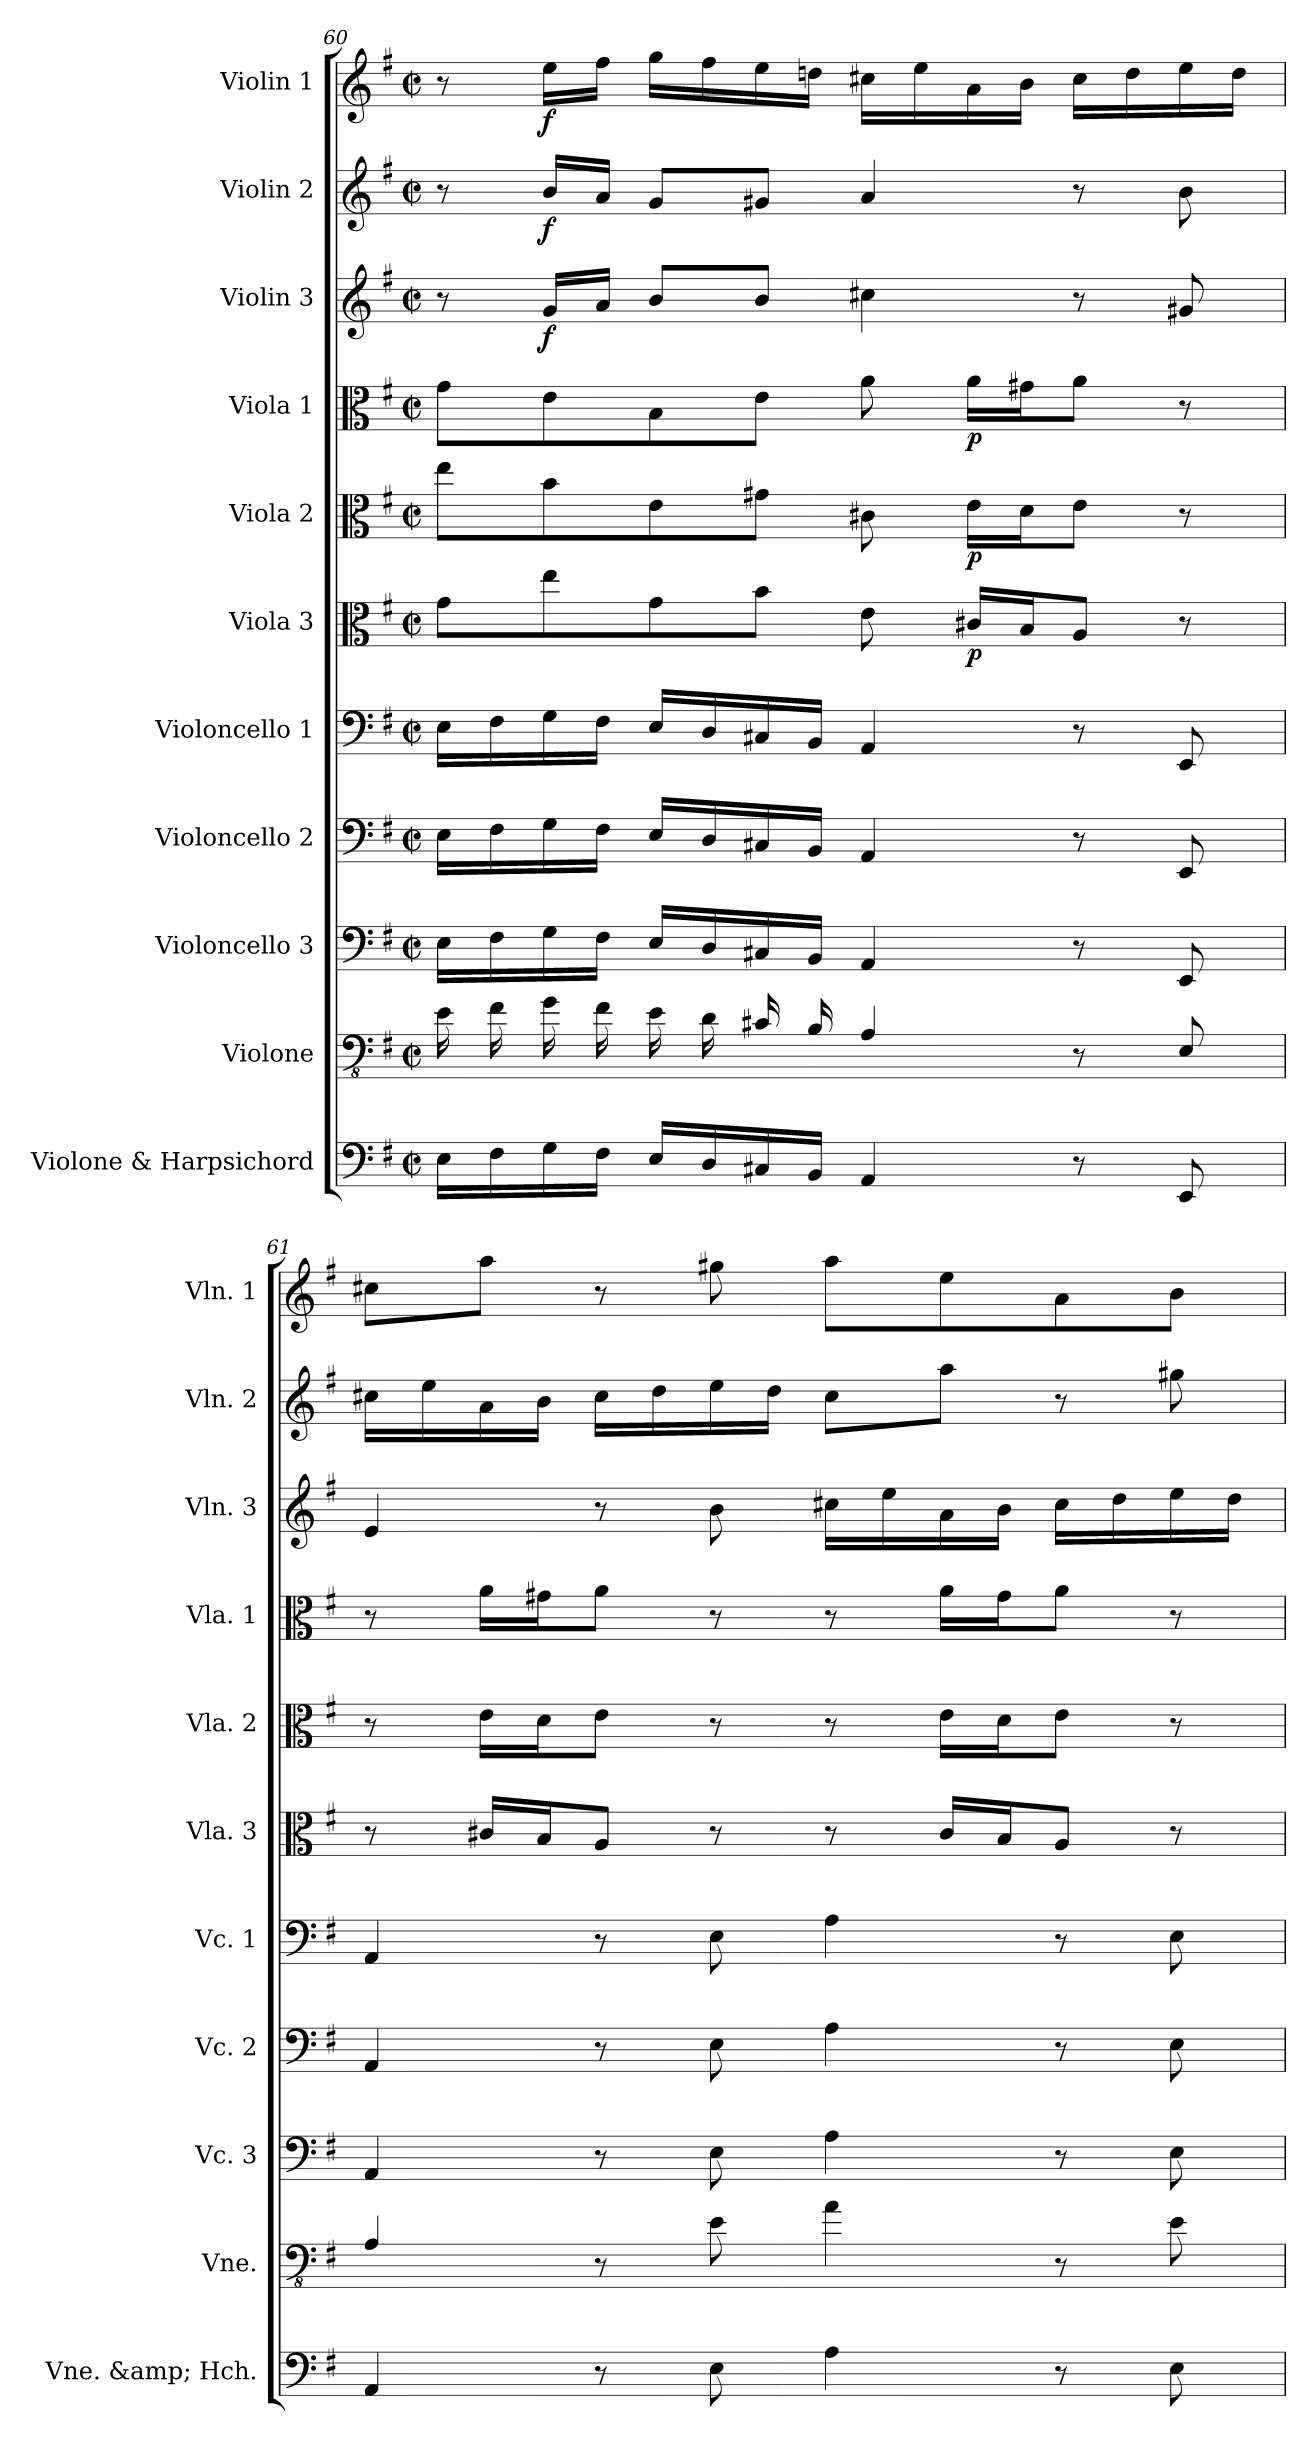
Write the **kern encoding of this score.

**kern	**kern	**kern	**kern	**kern	**kern	**dynam	**kern	**dynam	**kern	**dynam	**kern	**dynam	**kern	**dynam	**kern	**dynam
*part11	*part10	*part9	*part8	*part7	*part6	*part6	*part5	*part5	*part4	*part4	*part3	*part3	*part2	*part2	*part1	*part1
*staff11	*staff10	*staff9	*staff8	*staff7	*staff6	*staff6	*staff5	*staff5	*staff4	*staff4	*staff3	*staff3	*staff2	*staff2	*staff1	*staff1
*I"Violone &amp; Harpsichord	*I"Violone	*I"Violoncello 3	*I"Violoncello 2	*I"Violoncello 1	*I"Viola 3	*	*I"Viola 2	*	*I"Viola 1	*	*I"Violin 3	*	*I"Violin 2	*	*I"Violin 1	*
*I'Vne. &amp; Hch.	*I'Vne.	*I'Vc. 3	*I'Vc. 2	*I'Vc. 1	*I'Vla. 3	*	*I'Vla. 2	*	*I'Vla. 1	*	*I'Vln. 3	*	*I'Vln. 2	*	*I'Vln. 1	*
*clefF4	*clefFv4	*clefF4	*clefF4	*clefF4	*clefC3	*	*clefC3	*	*clefC3	*	*clefG2	*	*clefG2	*	*clefG2	*
*	*ITrd7c12	*	*	*	*	*	*	*	*	*	*	*	*	*	*	*
*k[f#]	*k[f#]	*k[f#]	*k[f#]	*k[f#]	*k[f#]	*	*k[f#]	*	*k[f#]	*	*k[f#]	*	*k[f#]	*	*k[f#]	*
*M4/4	*M4/4	*M4/4	*M4/4	*M4/4	*M4/4	*	*M4/4	*	*M4/4	*	*M4/4	*	*M4/4	*	*M4/4	*
*met(c|)	*met(c|)	*met(c|)	*met(c|)	*met(c|)	*met(c|)	*	*met(c|)	*	*met(c|)	*	*met(c|)	*	*met(c|)	*	*met(c|)	*
=60	=60	=60	=60	=60	=60	=60	=60	=60	=60	=60	=60	=60	=60	=60	=60	=60
16E\LL	16EE\	16E\LL	16E\LL	16E\LL	8g\L	.	8ee\L	.	8g\L	.	8r	.	8r	.	8r	.
16F#\	16FF#\	16F#\	16F#\	16F#\	.	.	.	.	.	.	.	.	.	.	.	.
!	!	!	!	!	!	!	!	!	!	!	!	!LO:DY:b	!	!LO:DY:b	!	!LO:DY:b
16G\	16GG\	16G\	16G\	16G\	8ee\	.	8b\	.	8e\	.	16g/LL	f	16b/LL	f	16ee\LL	f
16F#\JJ	16FF#\	16F#\JJ	16F#\JJ	16F#\JJ	.	.	.	.	.	.	16a/JJ	.	16a/JJ	.	16ff#\JJ	.
16E/LL	16EE\	16E/LL	16E/LL	16E/LL	8g\	.	8e\	.	8B\	.	8b/L	.	8g/L	.	16gg\LL	.
16D/	16DD\	16D/	16D/	16D/	.	.	.	.	.	.	.	.	.	.	16ff#\	.
16C#X/	16CC#X/	16C#X/	16C#X/	16C#X/	8b\J	.	8g#X\J	.	8e\J	.	8b/J	.	8g#X/J	.	16ee\	.
16BB/JJ	16BBB/	16BB/JJ	16BB/JJ	16BB/JJ	.	.	.	.	.	.	.	.	.	.	16ddn\JJ	.
4AA/	4AAA/	4AA/	4AA/	4AA/	8e\	.	8c#X\	.	8a\	.	4cc#X\	.	4a/	.	16cc#X\LL	.
.	.	.	.	.	.	.	.	.	.	.	.	.	.	.	16ee\	.
!	!	!	!	!	!	!LO:DY:b	!	!LO:DY:b	!	!LO:DY:b	!	!	!	!	!	!
.	.	.	.	.	16c#X/LL	p	16e\LL	p	16a\LL	p	.	.	.	.	16a\	.
.	.	.	.	.	16B/J	.	16d\J	.	16g#X\J	.	.	.	.	.	16b\JJ	.
8r	8r	8r	8r	8r	8A/J	.	8e\J	.	8a\J	.	8r	.	8r	.	16cc#\LL	.
.	.	.	.	.	.	.	.	.	.	.	.	.	.	.	16dd\	.
8EE/	8EEE/	8EE/	8EE/	8EE/	8r	.	8r	.	8r	.	8g#X/	.	8b\	.	16ee\	.
.	.	.	.	.	.	.	.	.	.	.	.	.	.	.	16dd\JJ	.
=61	=61	=61	=61	=61	=61	=61	=61	=61	=61	=61	=61	=61	=61	=61	=61	=61
4AA/	4AAA/	4AA/	4AA/	4AA/	8r	.	8r	.	8r	.	4e/	.	16cc#X\LL	.	8cc#X\L	.
.	.	.	.	.	.	.	.	.	.	.	.	.	16ee\	.	.	.
.	.	.	.	.	16c#X/LL	.	16e\LL	.	16a\LL	.	.	.	16a\	.	8aa\J	.
.	.	.	.	.	16B/J	.	16d\J	.	16g#X\J	.	.	.	16b\JJ	.	.	.
8r	8r	8r	8r	8r	8A/J	.	8e\J	.	8a\J	.	8r	.	16cc#\LL	.	8r	.
.	.	.	.	.	.	.	.	.	.	.	.	.	16dd\	.	.	.
8E\	8EE\	8E\	8E\	8E\	8r	.	8r	.	8r	.	8b\	.	16ee\	.	8gg#X\	.
.	.	.	.	.	.	.	.	.	.	.	.	.	16dd\JJ	.	.	.
4A\	4AA\	4A\	4A\	4A\	8r	.	8r	.	8r	.	16cc#X\LL	.	8cc#\L	.	8aa\L	.
.	.	.	.	.	.	.	.	.	.	.	16ee\	.	.	.	.	.
.	.	.	.	.	16c#/LL	.	16e\LL	.	16a\LL	.	16a\	.	8aa\J	.	8ee\	.
.	.	.	.	.	16B/J	.	16d\J	.	16g#\J	.	16b\JJ	.	.	.	.	.
8r	8r	8r	8r	8r	8A/J	.	8e\J	.	8a\J	.	16cc#\LL	.	8r	.	8a\	.
.	.	.	.	.	.	.	.	.	.	.	16dd\	.	.	.	.	.
8E\	8EE\	8E\	8E\	8E\	8r	.	8r	.	8r	.	16ee\	.	8gg#X\	.	8b\J	.
.	.	.	.	.	.	.	.	.	.	.	16dd\JJ	.	.	.	.	.
=	=	=	=	=	=	=	=	=	=	=	=	=	=	=	=	=
*-	*-	*-	*-	*-	*-	*-	*-	*-	*-	*-	*-	*-	*-	*-	*-	*-
